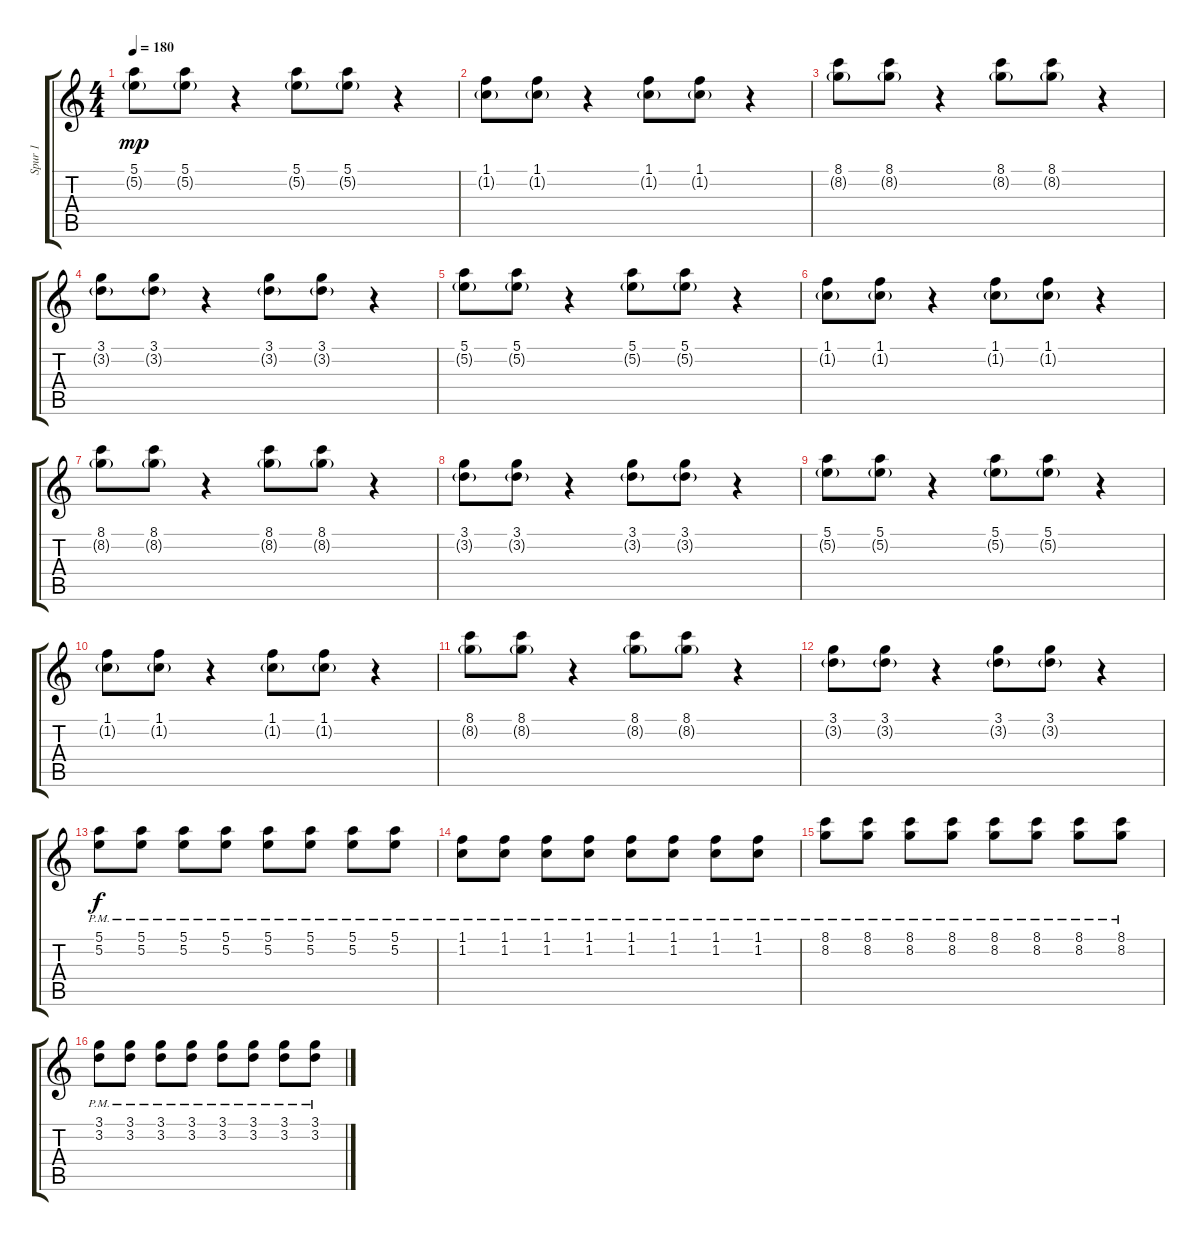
\track ("Spur 1" "Spur 1") {instrument electricguitarclean}
\staff {score tabs}
\tuning (E4 B3 G3 D3 A2 E2) {hide}
\ts (4 4)
\tempo 180
\clef g2
\ks c
(5.1 5.2{g}).8{dy mp} (5.1 5.2{g}).8 r.4 (5.1 5.2{g}).8 (5.1 5.2{g}).8 r.4 |
(1.1 1.2{g}).8 (1.1 1.2{g}).8 r.4 (1.1 1.2{g}).8 (1.1 1.2{g}).8 r.4 |
(8.1 8.2{g}).8 (8.1 8.2{g}).8 r.4 (8.1 8.2{g}).8 (8.1 8.2{g}).8 r.4 |
(3.1 3.2{g}).8 (3.1 3.2{g}).8 r.4 (3.1 3.2{g}).8 (3.1 3.2{g}).8 r.4 |
(5.1 5.2{g}).8 (5.1 5.2{g}).8 r.4 (5.1 5.2{g}).8 (5.1 5.2{g}).8 r.4 |
(1.1 1.2{g}).8 (1.1 1.2{g}).8 r.4 (1.1 1.2{g}).8 (1.1 1.2{g}).8 r.4 |
(8.1 8.2{g}).8 (8.1 8.2{g}).8 r.4 (8.1 8.2{g}).8 (8.1 8.2{g}).8 r.4 |
(3.1 3.2{g}).8 (3.1 3.2{g}).8 r.4 (3.1 3.2{g}).8 (3.1 3.2{g}).8 r.4 |
(5.1 5.2{g}).8 (5.1 5.2{g}).8 r.4 (5.1 5.2{g}).8 (5.1 5.2{g}).8 r.4 |
(1.1 1.2{g}).8 (1.1 1.2{g}).8 r.4 (1.1 1.2{g}).8 (1.1 1.2{g}).8 r.4 |
(8.1 8.2{g}).8 (8.1 8.2{g}).8 r.4 (8.1 8.2{g}).8 (8.1 8.2{g}).8 r.4 |
(3.1 3.2{g}).8 (3.1 3.2{g}).8 r.4 (3.1 3.2{g}).8 (3.1 3.2{g}).8 r.4 |
(5.1{pm} 5.2{pm}).8{dy f} (5.1{pm} 5.2{pm}).8 (5.1{pm} 5.2{pm}).8 (5.1{pm} 5.2{pm}).8 (5.1{pm} 5.2{pm}).8 (5.1{pm} 5.2{pm}).8 (5.1{pm} 5.2{pm}).8 (5.1{pm} 5.2{pm}).8 |
(1.1{pm} 1.2{pm}).8 (1.1{pm} 1.2{pm}).8 (1.1{pm} 1.2{pm}).8 (1.1{pm} 1.2{pm}).8 (1.1{pm} 1.2{pm}).8 (1.1{pm} 1.2{pm}).8 (1.1{pm} 1.2{pm}).8 (1.1{pm} 1.2{pm}).8 |
(8.1{pm} 8.2{pm}).8 (8.1{pm} 8.2{pm}).8 (8.1{pm} 8.2{pm}).8 (8.1{pm} 8.2{pm}).8 (8.1{pm} 8.2{pm}).8 (8.1{pm} 8.2{pm}).8 (8.1{pm} 8.2{pm}).8 (8.1{pm} 8.2{pm}).8 |
(3.1{pm} 3.2{pm}).8 (3.1{pm} 3.2{pm}).8 (3.1{pm} 3.2{pm}).8 (3.1{pm} 3.2{pm}).8 (3.1{pm} 3.2{pm}).8 (3.1{pm} 3.2{pm}).8 (3.1{pm} 3.2{pm}).8 (3.1{pm} 3.2{pm}).8
